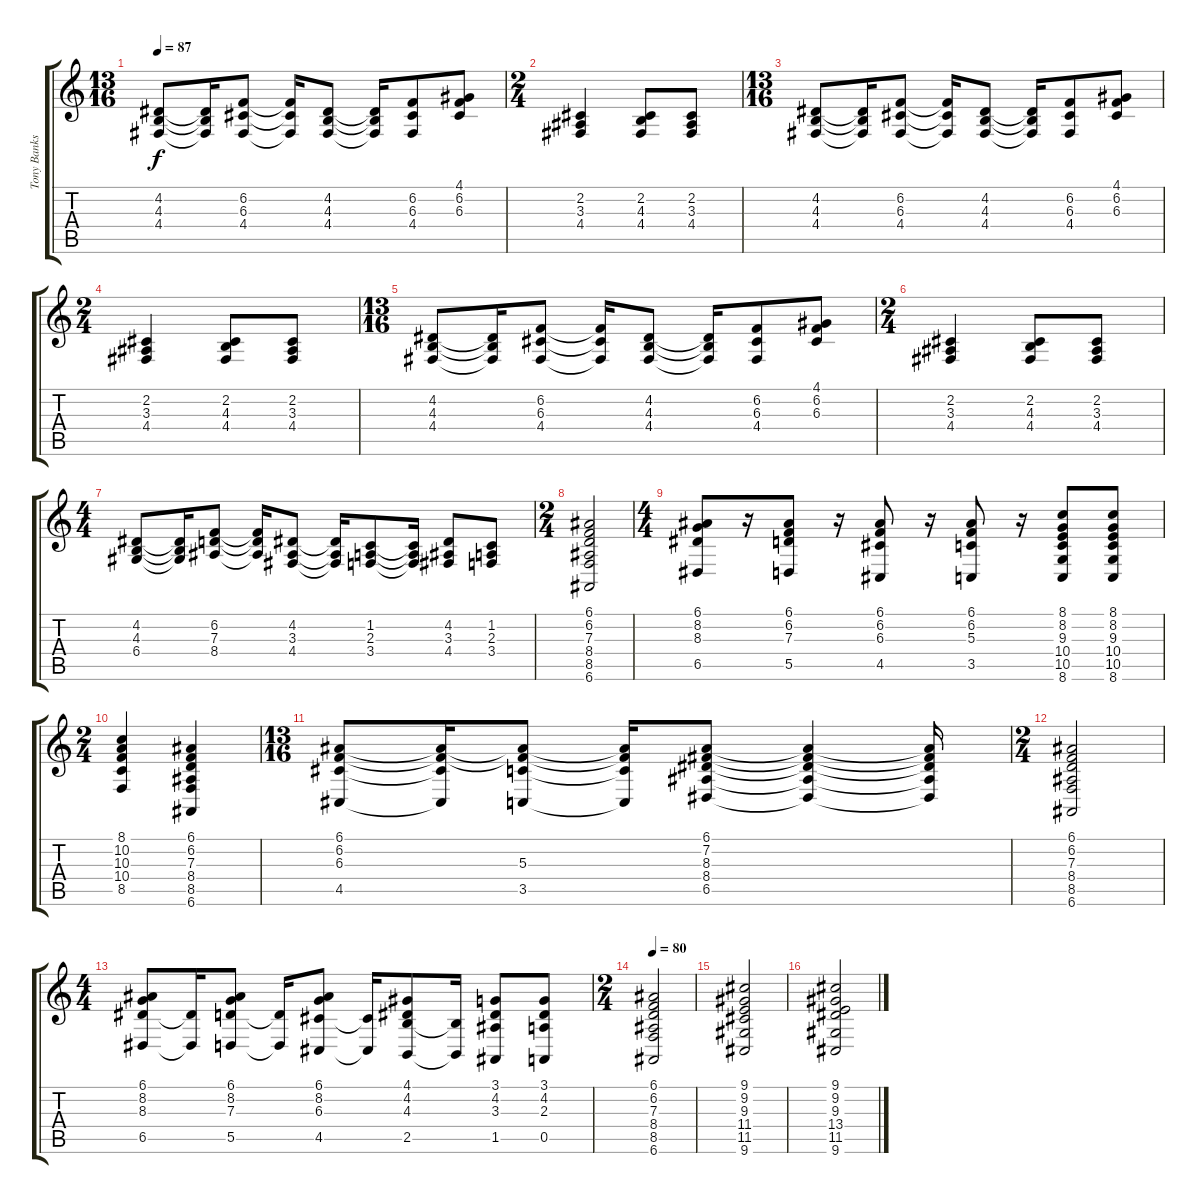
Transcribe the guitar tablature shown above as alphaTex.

\track ("Tony Banks (organ)" "Tony Banks") {instrument drawbarorgan}
\staff {score tabs}
\tuning (E4 B3 G3 D3 A2 E2) {hide}
\ts (13 16)
\tempo 87
\clef g2
\ks c
(4.2 4.3 4.4).8{dy f} (4.2{t} 4.3{t} 4.4{t}).16 (6.2 6.3 4.4).8 (6.2{t} 6.3{t} 4.4{t}).16 (4.2 4.3 4.4).8 (4.2{t} 4.3{t} 4.4{t}).16 (6.2 6.3 4.4).8 (4.1 6.2 6.3).8 |
\ts (2 4)
(2.2 3.3 4.4).4 (2.2 4.3 4.4).8 (2.2 3.3 4.4).8 |
\ts (13 16)
(4.2 4.3 4.4).8 (4.2{t} 4.3{t} 4.4{t}).16 (6.2 6.3 4.4).8 (6.2{t} 6.3{t} 4.4{t}).16 (4.2 4.3 4.4).8 (4.2{t} 4.3{t} 4.4{t}).16 (6.2 6.3 4.4).8 (4.1 6.2 6.3).8 |
\ts (2 4)
(2.2 3.3 4.4).4 (2.2 4.3 4.4).8 (2.2 3.3 4.4).8 |
\ts (13 16)
(4.2 4.3 4.4).8 (4.2{t} 4.3{t} 4.4{t}).16 (6.2 6.3 4.4).8 (6.2{t} 6.3{t} 4.4{t}).16 (4.2 4.3 4.4).8 (4.2{t} 4.3{t} 4.4{t}).16 (6.2 6.3 4.4).8 (4.1 6.2 6.3).8 |
\ts (2 4)
(2.2 3.3 4.4).4 (2.2 4.3 4.4).8 (2.2 3.3 4.4).8 |
\ts (4 4)
(4.2 4.3 6.4).8 (4.2{t} 4.3{t} 6.4{t}).16 (6.2 7.3 8.4).8 (6.2{t} 7.3{t} 8.4{t}).16 (4.2 3.3 4.4).8 (4.2{t} 3.3{t} 4.4{t}).16 (1.2 2.3 3.4).8 (1.2{t} 2.3{t} 3.4{t}).16 (4.2 3.3 4.4).8 (1.2 2.3 3.4).8 |
\ts (2 4)
(6.1 6.2 7.3 8.4 8.5 6.6).2 |
\ts (4 4)
(6.1 8.2 8.3 6.5).8 r.16 (6.1 6.2 7.3 5.5).8 r.16 (6.1 6.2 6.3 4.5).8 r.16 (6.1 6.2 5.3 3.5).8 r.16 (8.1 8.2 9.3 10.4 10.5 8.6).8 (8.1 8.2 9.3 10.4 10.5 8.6).8 |
\ts (2 4)
(8.1 10.2 10.3 10.4 8.5).4 (6.1 6.2 7.3 8.4 8.5 6.6).4 |
\ts (13 16)
(6.1 6.2 6.3 4.5).8 (6.1{t} 6.2{t} 6.3{t} 4.5{t}).16 (6.1{t} 6.2{t} 5.3 3.5).8 (6.1{t} 6.2{t} 5.3{t} 3.5{t}).16 (6.1 7.2 8.3 8.4 6.5).8 (6.1{t} 7.2{t} 8.3{t} 8.4{t} 6.5{t}).4 (6.1{t} 7.2{t} 8.3{t} 8.4{t} 6.5{t}).16 |
\ts (2 4)
(6.1 6.2 7.3 8.4 8.5 6.6).2 |
\ts (4 4)
(6.1 8.2 8.3 6.5).8 (8.3{t} 6.5{t}).16 (6.1 8.2 7.3 5.5).8 (7.3{t} 5.5{t}).16 (6.1 8.2 6.3 4.5).8 (6.3{t} 4.5{t}).16 (4.1 4.2 4.3 2.5).8 (4.3{t} 2.5{t}).16 (3.1 4.2 3.3 1.5).8 (3.1 4.2 2.3 0.5).8 |
\ts (2 4)
\tempo 80
(6.1 6.2 7.3 8.4 8.5 6.6).2 |
(9.1 9.2 9.3 11.4 11.5 9.6).2 |
(9.1 9.2 9.3 13.4 11.5 9.6).2
